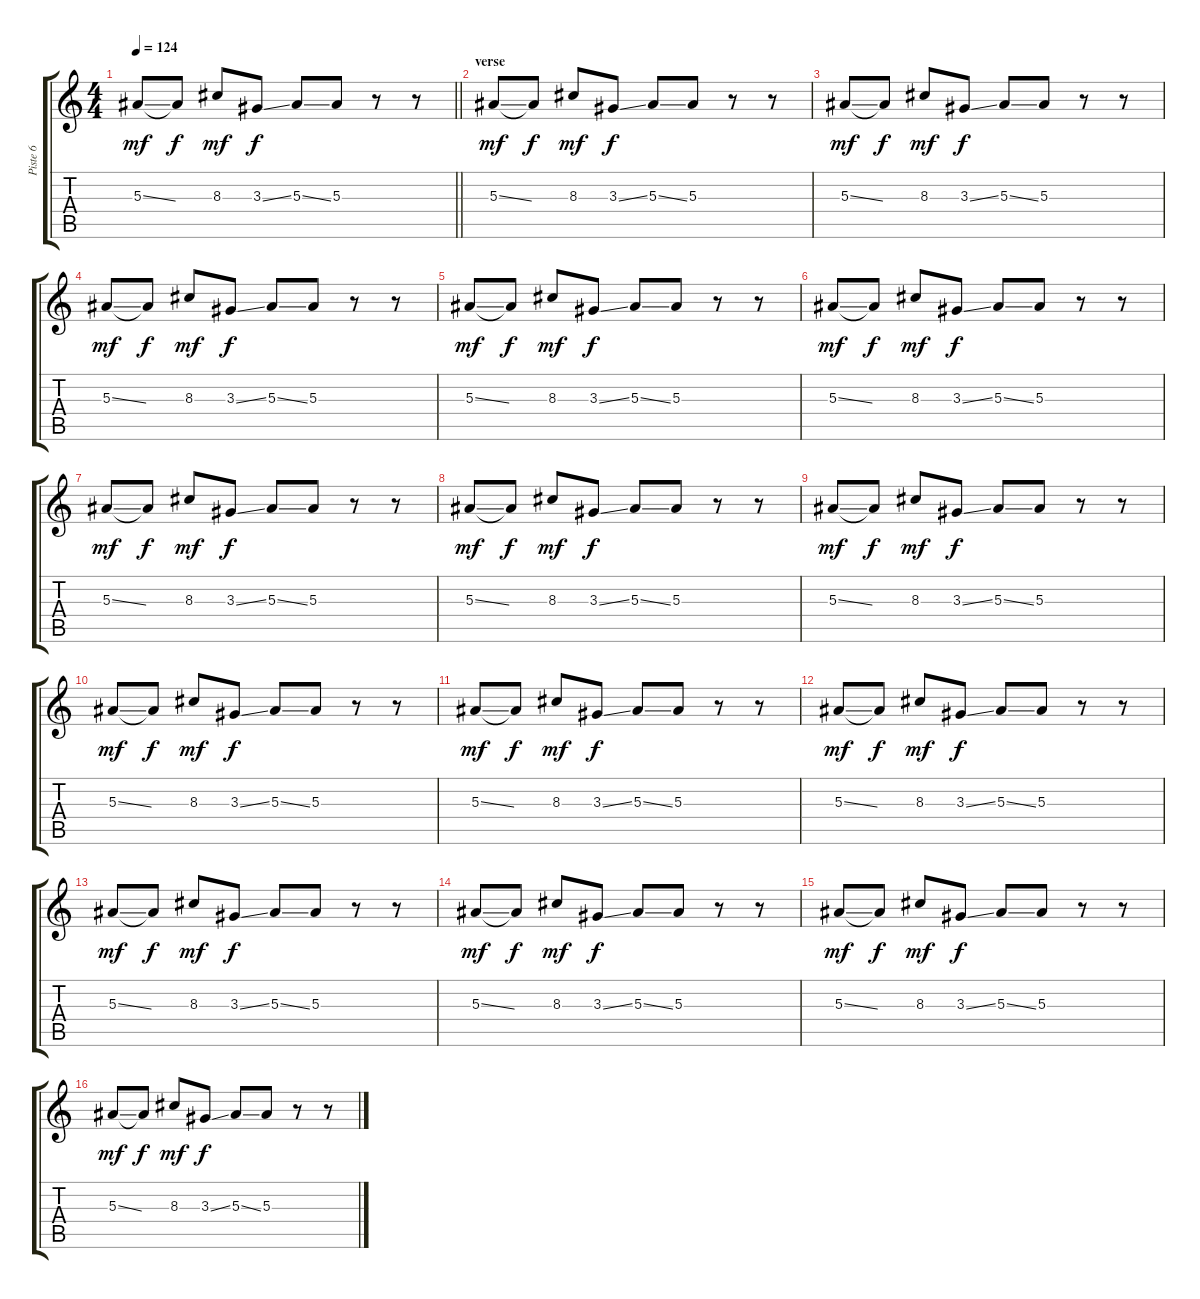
\track ("Piste 6" "Piste 6") {instrument synthbass1}
\staff {score tabs}
\tuning (D4 A3 F3 C3 G2 D2) {hide}
\ts (4 4)
\tempo 124
\clef g2
\barLineRight lightlight
\ks c
5.3{ss}.8{dy mf} 5.3{t}.8{dy f} 8.3.8{dy mf} 3.3{ss}.8{dy f} 5.3{ss}.8 5.3.8 r.8 r.8 |
\section ("" "verse")
5.3{ss}.8{dy mf} 5.3{t}.8{dy f} 8.3.8{dy mf} 3.3{ss}.8{dy f} 5.3{ss}.8 5.3.8 r.8 r.8 |
5.3{ss}.8{dy mf} 5.3{t}.8{dy f} 8.3.8{dy mf} 3.3{ss}.8{dy f} 5.3{ss}.8 5.3.8 r.8 r.8 |
5.3{ss}.8{dy mf} 5.3{t}.8{dy f} 8.3.8{dy mf} 3.3{ss}.8{dy f} 5.3{ss}.8 5.3.8 r.8 r.8 |
5.3{ss}.8{dy mf} 5.3{t}.8{dy f} 8.3.8{dy mf} 3.3{ss}.8{dy f} 5.3{ss}.8 5.3.8 r.8 r.8 |
5.3{ss}.8{dy mf} 5.3{t}.8{dy f} 8.3.8{dy mf} 3.3{ss}.8{dy f} 5.3{ss}.8 5.3.8 r.8 r.8 |
5.3{ss}.8{dy mf} 5.3{t}.8{dy f} 8.3.8{dy mf} 3.3{ss}.8{dy f} 5.3{ss}.8 5.3.8 r.8 r.8 |
5.3{ss}.8{dy mf} 5.3{t}.8{dy f} 8.3.8{dy mf} 3.3{ss}.8{dy f} 5.3{ss}.8 5.3.8 r.8 r.8 |
5.3{ss}.8{dy mf} 5.3{t}.8{dy f} 8.3.8{dy mf} 3.3{ss}.8{dy f} 5.3{ss}.8 5.3.8 r.8 r.8 |
5.3{ss}.8{dy mf} 5.3{t}.8{dy f} 8.3.8{dy mf} 3.3{ss}.8{dy f} 5.3{ss}.8 5.3.8 r.8 r.8 |
5.3{ss}.8{dy mf} 5.3{t}.8{dy f} 8.3.8{dy mf} 3.3{ss}.8{dy f} 5.3{ss}.8 5.3.8 r.8 r.8 |
5.3{ss}.8{dy mf} 5.3{t}.8{dy f} 8.3.8{dy mf} 3.3{ss}.8{dy f} 5.3{ss}.8 5.3.8 r.8 r.8 |
5.3{ss}.8{dy mf} 5.3{t}.8{dy f} 8.3.8{dy mf} 3.3{ss}.8{dy f} 5.3{ss}.8 5.3.8 r.8 r.8 |
5.3{ss}.8{dy mf} 5.3{t}.8{dy f} 8.3.8{dy mf} 3.3{ss}.8{dy f} 5.3{ss}.8 5.3.8 r.8 r.8 |
5.3{ss}.8{dy mf} 5.3{t}.8{dy f} 8.3.8{dy mf} 3.3{ss}.8{dy f} 5.3{ss}.8 5.3.8 r.8 r.8 |
5.3{ss}.8{dy mf} 5.3{t}.8{dy f} 8.3.8{dy mf} 3.3{ss}.8{dy f} 5.3{ss}.8 5.3.8 r.8 r.8
